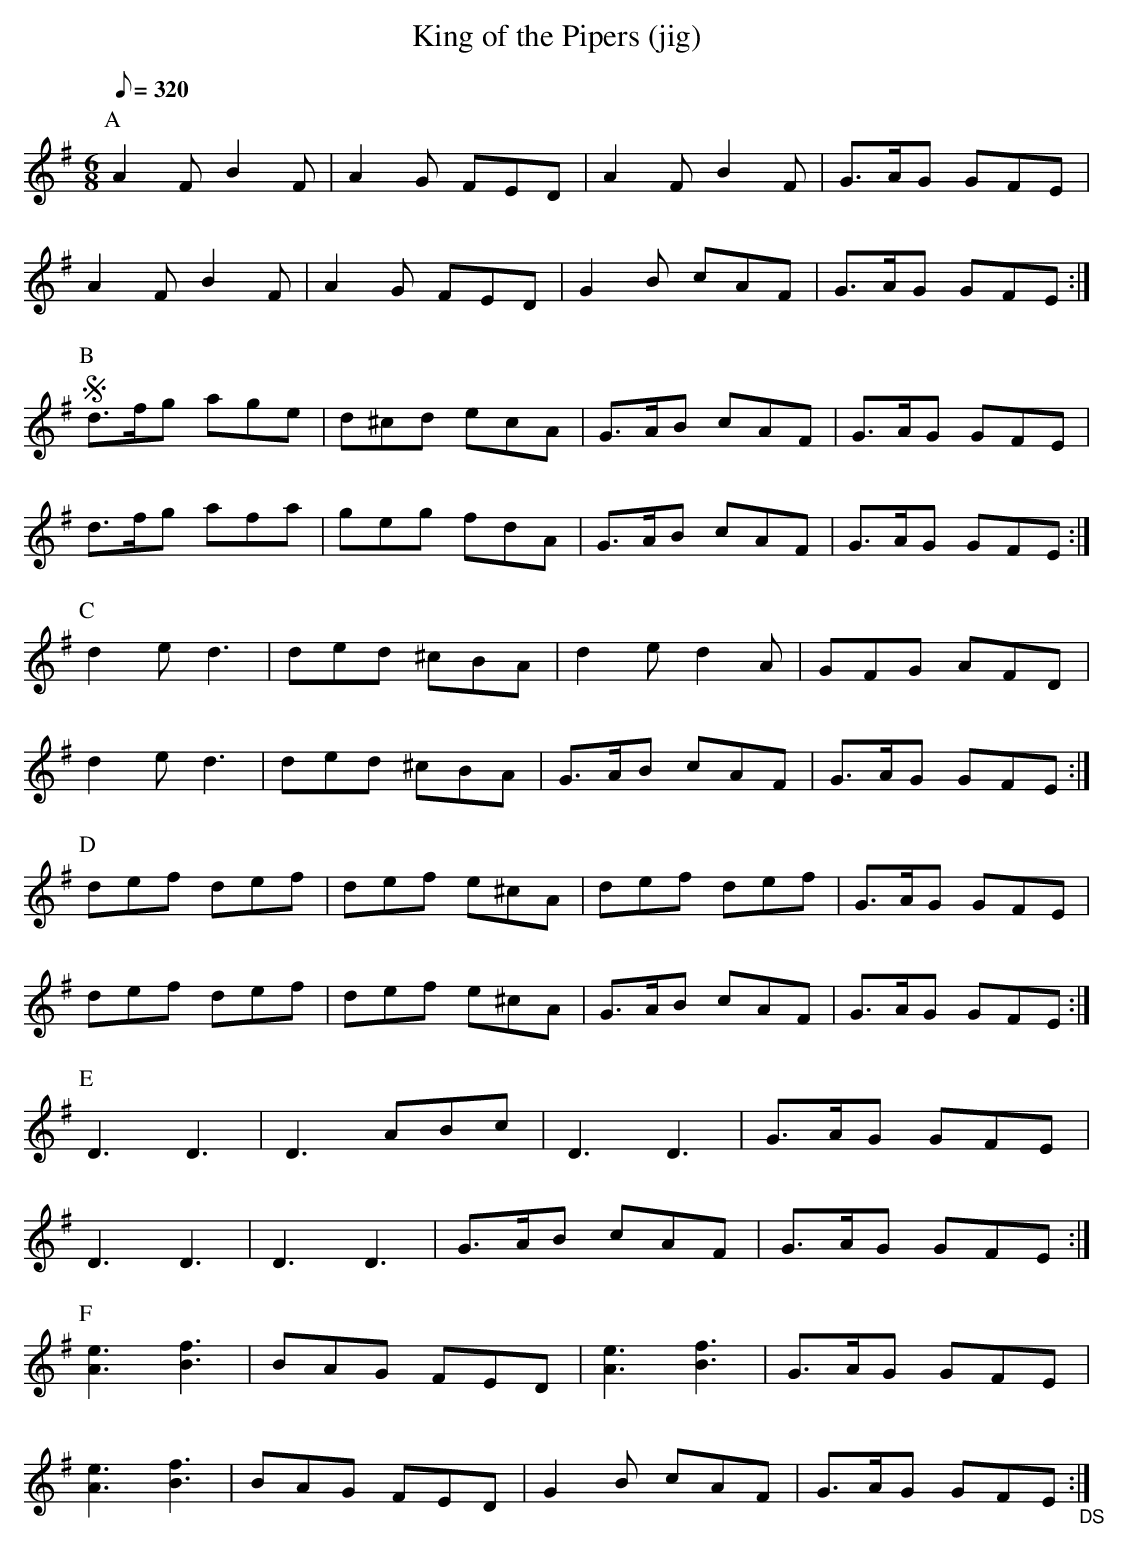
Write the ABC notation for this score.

X:1
T:King of the Pipers (jig) % nf<bb
L:1/8
M:6/8
Q:320
K:G major
P:A
A2F B2F|A2G FED|A2F B2F|G>AG GFE|
A2F B2F|A2G FED|G2B cAF|G>AG GFE:|
P:B
!segno! d>fg age|d^cd ecA|G>AB cAF|G>AG GFE|
d>fg afa|geg fdA|G>AB cAF|G>AG GFE:|
P:C
d2e d3|ded ^cBA|d2e d2A|GFG AFD|
d2e d3|ded ^cBA|G>AB cAF|G>AG GFE:|
P:D
def def|def e^cA|def def|G>AG GFE|
def def|def e^cA|G>AB cAF|G>AG GFE:|
P:E
D3D3|D3 ABc|D3D3|G>AG GFE|
D3D3|D3D3|G>AB cAF|G>AG GFE:|
P:F
[e3A3][f3B3]|BAG FED|[e3A3][f3B3]|G>AG GFE|
[e3A3][f3B3]|BAG FED|G2B cAF|G>AG GFE "_DS":|
